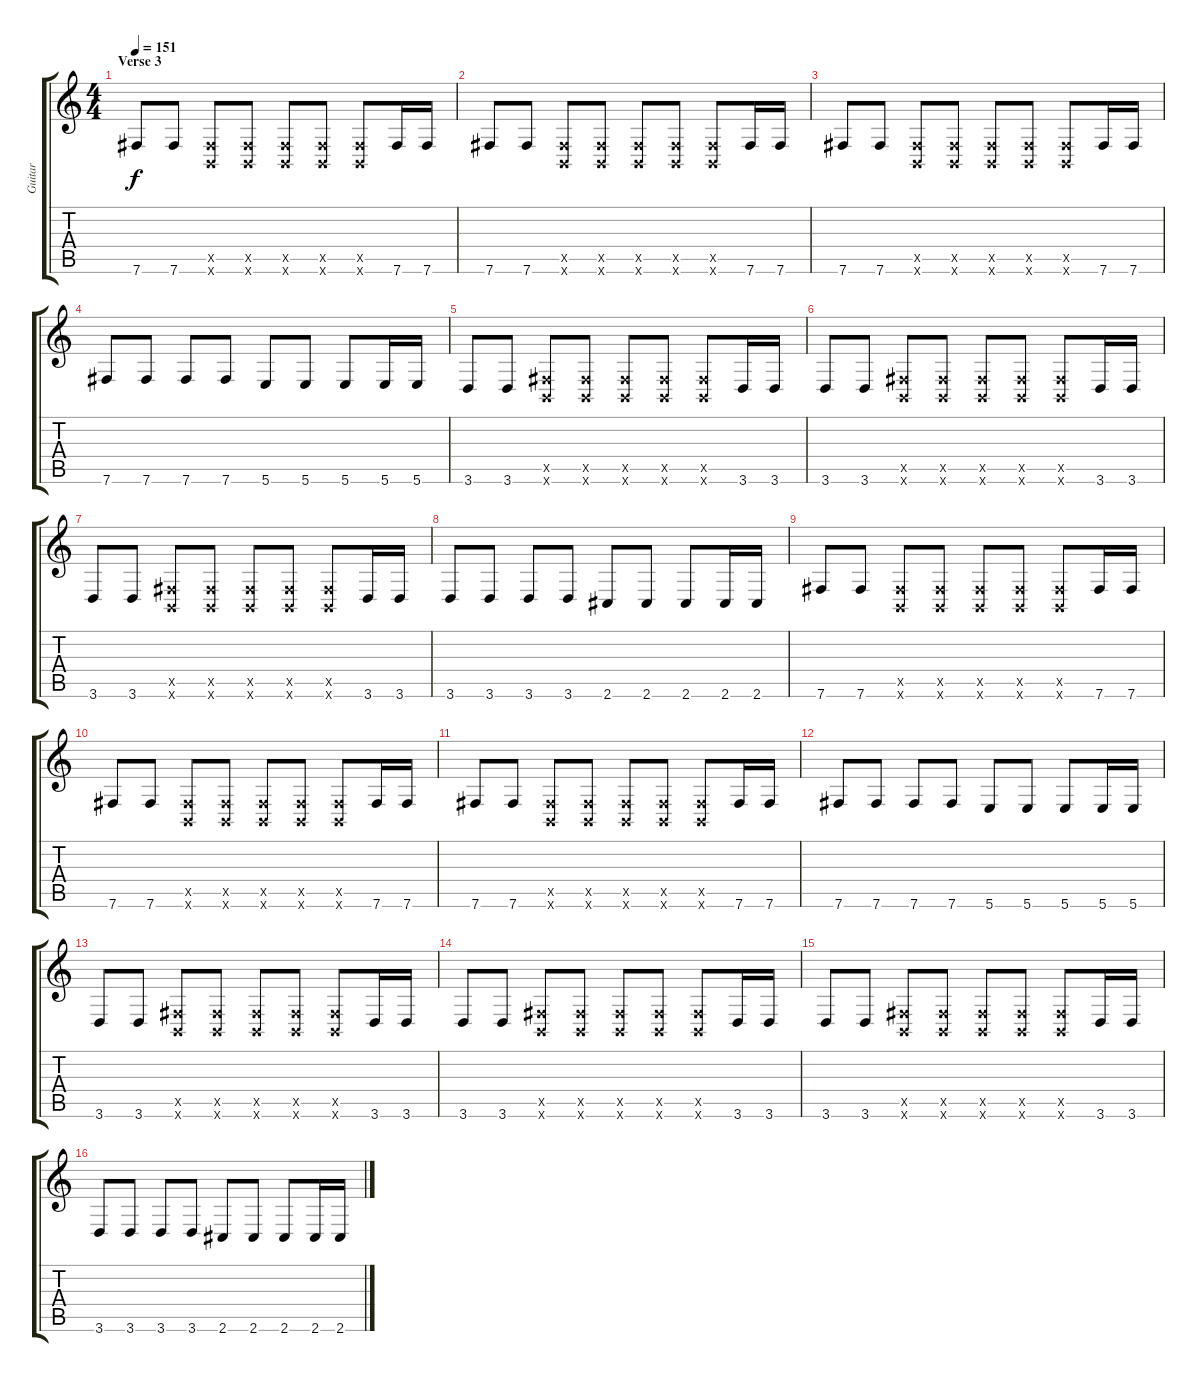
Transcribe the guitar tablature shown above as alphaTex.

\track ("Guitar" "Guitar") {instrument distortionguitar}
\staff {score tabs}
\tuning (Db4 Ab3 E3 B2 Gb2 B1) {hide}
\ts (4 4)
\section ("" "Verse 3")
\tempo 151
\clef g2
\ks c
7.6.8{dy f} 7.6.8 (0.5{x} 0.6{x}).8 (0.5{x} 0.6{x}).8 (0.5{x} 0.6{x}).8 (0.5{x} 0.6{x}).8 (0.5{x} 0.6{x}).8 7.6.16 7.6.16 |
7.6.8 7.6.8 (0.5{x} 0.6{x}).8 (0.5{x} 0.6{x}).8 (0.5{x} 0.6{x}).8 (0.5{x} 0.6{x}).8 (0.5{x} 0.6{x}).8 7.6.16 7.6.16 |
7.6.8 7.6.8 (0.5{x} 0.6{x}).8 (0.5{x} 0.6{x}).8 (0.5{x} 0.6{x}).8 (0.5{x} 0.6{x}).8 (0.5{x} 0.6{x}).8 7.6.16 7.6.16 |
7.6.8 7.6.8 7.6.8 7.6.8 5.6.8 5.6.8 5.6.8 5.6.16 5.6.16 |
3.6.8 3.6.8 (0.5{x} 0.6{x}).8 (0.5{x} 0.6{x}).8 (0.5{x} 0.6{x}).8 (0.5{x} 0.6{x}).8 (0.5{x} 0.6{x}).8 3.6.16 3.6.16 |
3.6.8 3.6.8 (0.5{x} 0.6{x}).8 (0.5{x} 0.6{x}).8 (0.5{x} 0.6{x}).8 (0.5{x} 0.6{x}).8 (0.5{x} 0.6{x}).8 3.6.16 3.6.16 |
3.6.8 3.6.8 (0.5{x} 0.6{x}).8 (0.5{x} 0.6{x}).8 (0.5{x} 0.6{x}).8 (0.5{x} 0.6{x}).8 (0.5{x} 0.6{x}).8 3.6.16 3.6.16 |
3.6.8 3.6.8 3.6.8 3.6.8 2.6.8 2.6.8 2.6.8 2.6.16 2.6.16 |
7.6.8 7.6.8 (0.5{x} 0.6{x}).8 (0.5{x} 0.6{x}).8 (0.5{x} 0.6{x}).8 (0.5{x} 0.6{x}).8 (0.5{x} 0.6{x}).8 7.6.16 7.6.16 |
7.6.8 7.6.8 (0.5{x} 0.6{x}).8 (0.5{x} 0.6{x}).8 (0.5{x} 0.6{x}).8 (0.5{x} 0.6{x}).8 (0.5{x} 0.6{x}).8 7.6.16 7.6.16 |
7.6.8 7.6.8 (0.5{x} 0.6{x}).8 (0.5{x} 0.6{x}).8 (0.5{x} 0.6{x}).8 (0.5{x} 0.6{x}).8 (0.5{x} 0.6{x}).8 7.6.16 7.6.16 |
7.6.8 7.6.8 7.6.8 7.6.8 5.6.8 5.6.8 5.6.8 5.6.16 5.6.16 |
3.6.8 3.6.8 (0.5{x} 0.6{x}).8 (0.5{x} 0.6{x}).8 (0.5{x} 0.6{x}).8 (0.5{x} 0.6{x}).8 (0.5{x} 0.6{x}).8 3.6.16 3.6.16 |
3.6.8 3.6.8 (0.5{x} 0.6{x}).8 (0.5{x} 0.6{x}).8 (0.5{x} 0.6{x}).8 (0.5{x} 0.6{x}).8 (0.5{x} 0.6{x}).8 3.6.16 3.6.16 |
3.6.8 3.6.8 (0.5{x} 0.6{x}).8 (0.5{x} 0.6{x}).8 (0.5{x} 0.6{x}).8 (0.5{x} 0.6{x}).8 (0.5{x} 0.6{x}).8 3.6.16 3.6.16 |
3.6.8 3.6.8 3.6.8 3.6.8 2.6.8 2.6.8 2.6.8 2.6.16 2.6.16
